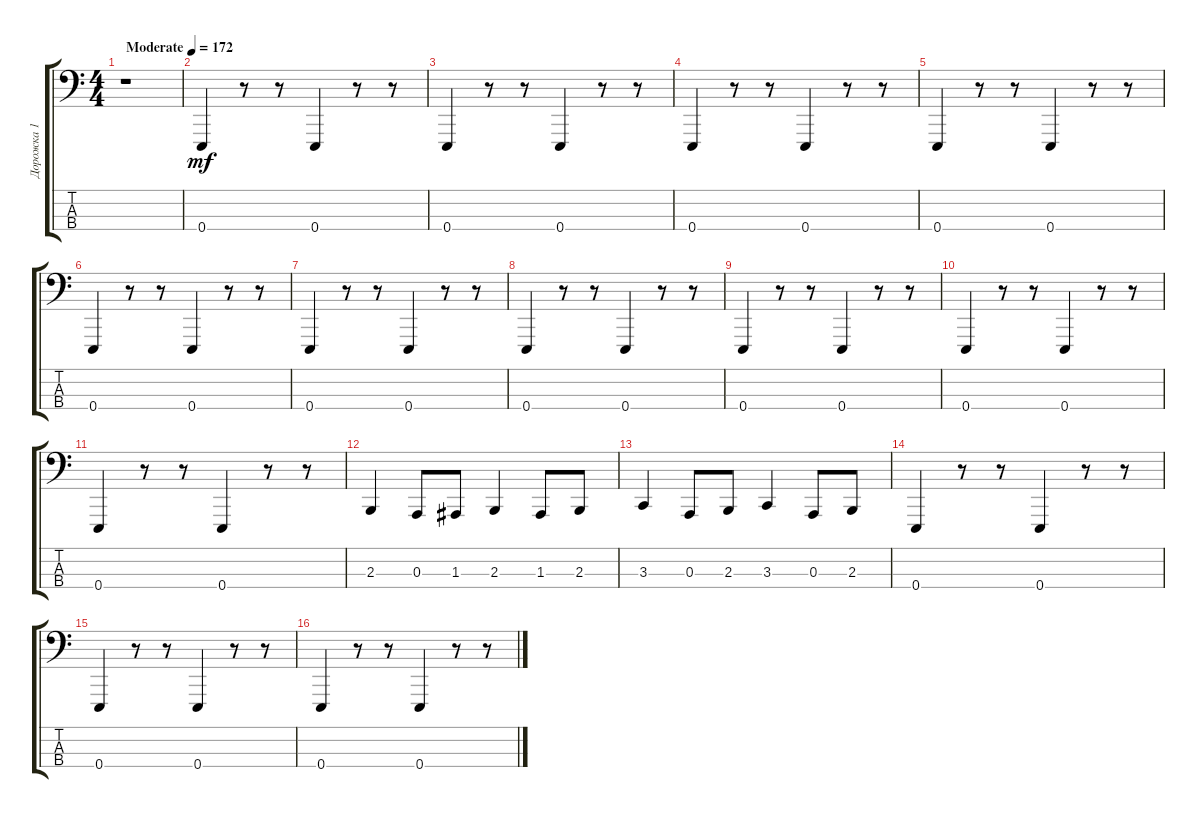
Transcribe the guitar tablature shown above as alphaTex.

\track ("Дорожка 1" "Дорожка 1") {instrument lead8bassandlead}
\staff {score tabs}
\tuning (G2 D2 A1 E1) {hide}
\ts (4 4)
\tempo (172 "Moderate")
\clef f4
\ks c
r.1{dy mf instrument lead8bassandlead} |
0.4.4 r.8 r.8 0.4.4 r.8 r.8 |
0.4.4 r.8 r.8 0.4.4 r.8 r.8 |
0.4.4 r.8 r.8 0.4.4 r.8 r.8 |
0.4.4 r.8 r.8 0.4.4 r.8 r.8 |
0.4.4 r.8 r.8 0.4.4 r.8 r.8 |
0.4.4 r.8 r.8 0.4.4 r.8 r.8 |
0.4.4 r.8 r.8 0.4.4 r.8 r.8 |
0.4.4 r.8 r.8 0.4.4 r.8 r.8 |
0.4.4 r.8 r.8 0.4.4 r.8 r.8 |
0.4.4 r.8 r.8 0.4.4 r.8 r.8 |
2.3.4 0.3.8 1.3.8 2.3.4 1.3.8 2.3.8 |
3.3.4 0.3.8 2.3.8 3.3.4 0.3.8 2.3.8 |
0.4.4 r.8 r.8 0.4.4 r.8 r.8 |
0.4.4 r.8 r.8 0.4.4 r.8 r.8 |
0.4.4 r.8 r.8 0.4.4 r.8 r.8
